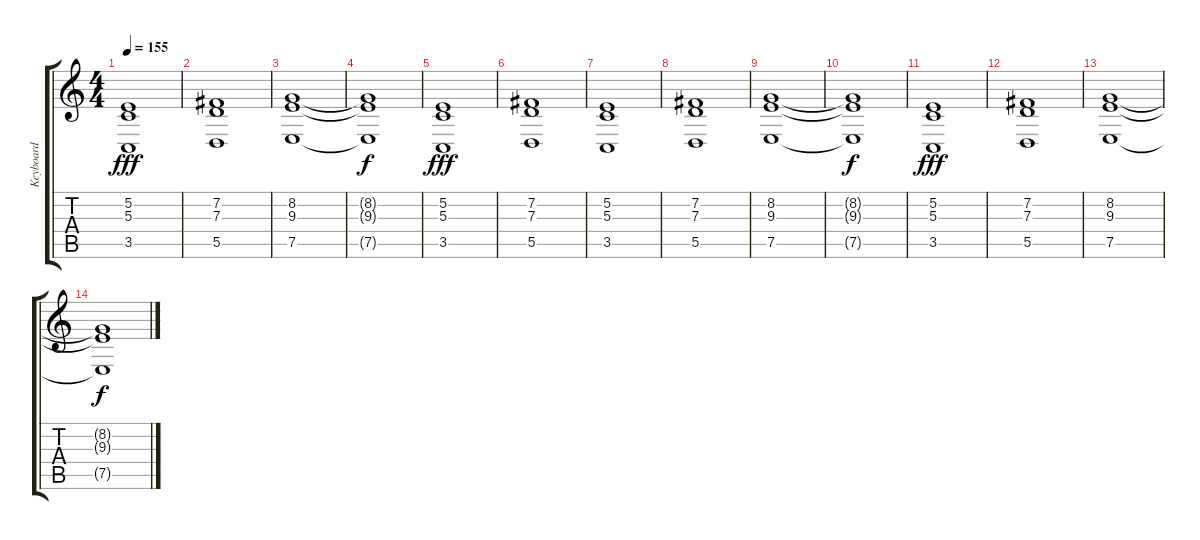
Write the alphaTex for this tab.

\track ("Keyboard" "Keyboard") {instrument stringensemble2}
\staff {score tabs}
\tuning (E4 B3 G3 D3 A2 E2) {hide}
\ts (4 4)
\tempo 155
\clef g2
\ks c
(5.2 5.3 3.5).1{dy fff} |
(7.2 7.3 5.5).1 |
(8.2 9.3 7.5).1 |
(8.2{t} 9.3{t} 7.5{t}).1{dy f} |
(5.2 5.3 3.5).1{dy fff} |
(7.2 7.3 5.5).1 |
(5.2 5.3 3.5).1 |
(7.2 7.3 5.5).1 |
(8.2 9.3 7.5).1 |
(8.2{t} 9.3{t} 7.5{t}).1{dy f} |
(5.2 5.3 3.5).1{dy fff} |
(7.2 7.3 5.5).1 |
(8.2 9.3 7.5).1 |
(8.2{t} 9.3{t} 7.5{t}).1{dy f}
